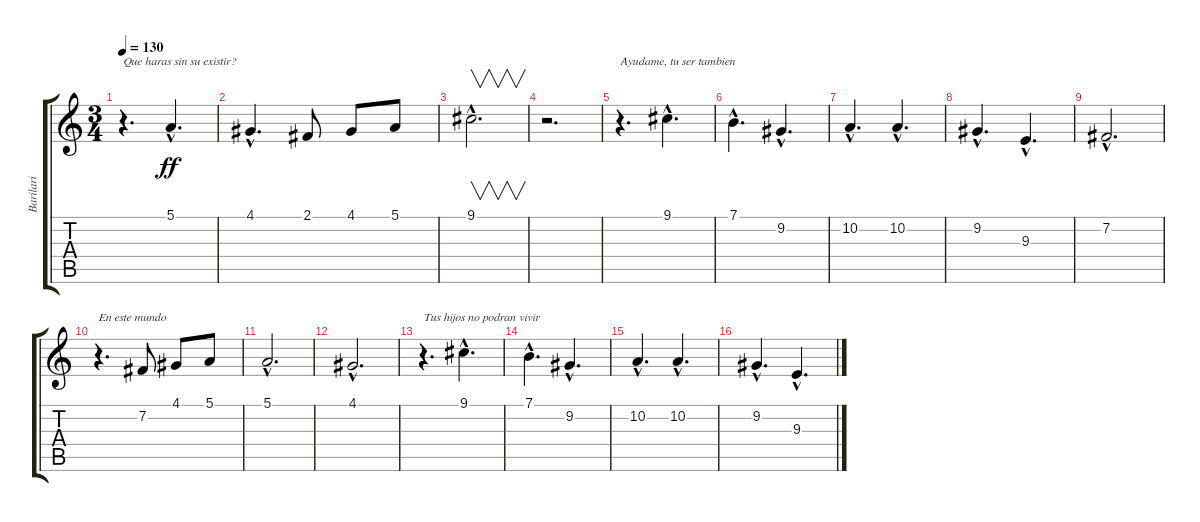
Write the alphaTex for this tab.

\track ("Barilari" "Barilari") {instrument cello}
\staff {score tabs}
\tuning (E4 B3 G3 D3 A2 E2) {hide}
\ts (3 4)
\tempo 130
\clef g2
\ks c
r.4{d txt "Que haras sin su existir?" dy ff} 5.1{hac}.4{d} |
4.1{hac}.4{d} 2.1.8 4.1.8 5.1.8 |
9.1{hac}.2{v d} |
r.2{d} |
r.4{d txt "Ayudame, tu ser tambien"} 9.1{hac}.4{d} |
7.1{hac}.4{d} 9.2{hac}.4{d} |
10.2{hac}.4{d} 10.2{hac}.4{d} |
9.2{hac}.4{d} 9.3{hac}.4{d} |
7.2{hac}.2{d} |
r.4{d txt "En este mundo"} 7.2.8 4.1.8 5.1.8 |
5.1{hac}.2{d} |
4.1{hac}.2{d} |
r.4{d txt "Tus hijos no podran vivir"} 9.1{hac}.4{d} |
7.1{hac}.4{d} 9.2{hac}.4{d} |
10.2{hac}.4{d} 10.2{hac}.4{d} |
9.2{hac}.4{d} 9.3{hac}.4{d}
